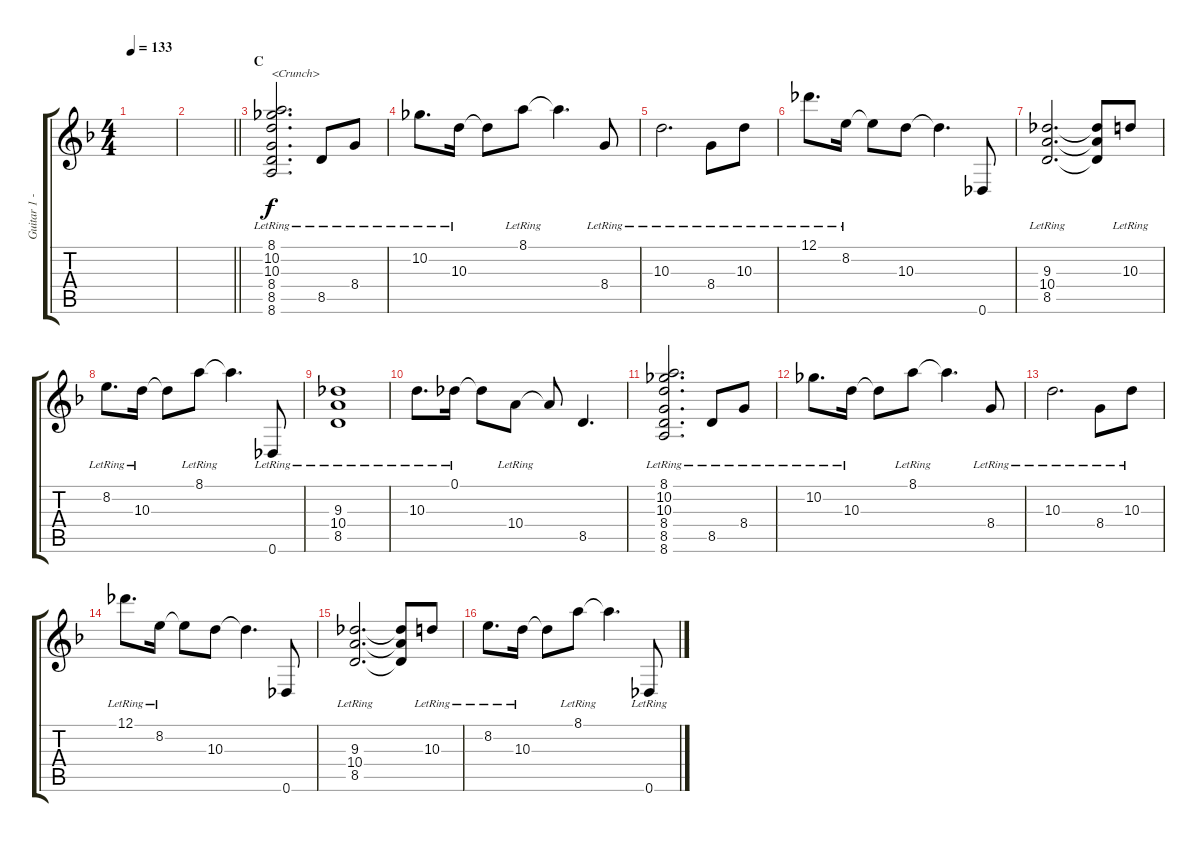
\track ("Guitar 1 - Uruha" "Guitar 1 -") {instrument distortionguitar}
\staff {score tabs}
\tuning (Db4 Ab3 E3 B2 Gb2 Db2) {hide}
\ts (4 4)
\tempo 133
\clef g2
\ks f
|
\barLineRight lightlight
|
\section ("" "C")
(8.1{lr} 10.2{lr} 10.3{lr} 8.4{lr} 8.5{lr} 8.6{lr}).2{d txt "<Crunch>" volume 8} 8.5{lr}.8 8.4{lr}.8 |
10.2{lr}.8{d} 10.3{lr}.16 10.3{t}.8 8.1{lr}.8 8.1{t}.4{d} 8.4{lr}.8 |
10.3{lr}.2{d} 8.4{lr}.8 10.3{lr}.8 |
12.1{lr}.8{d} 8.2{lr}.16 8.2{t}.8 10.3.8 10.3{t}.4{d} 0.6.8 |
(9.3{lr} 10.4{lr} 8.5{lr}).2{d} (9.3{t} 10.4{t} 8.5{t}).8 10.3{lr}.8 |
8.2{lr}.8{d} 10.3{lr}.16 10.3{t}.8 8.1{lr}.8 8.1{t}.4{d} 0.6{lr}.8 |
(9.3{lr} 10.4{lr} 8.5{lr}).1 |
10.3{lr}.8{d} 0.1{lr}.16 0.1{t}.8 10.4{lr}.8 10.4{t}.8 8.5.4{d} |
(8.1{lr} 10.2{lr} 10.3{lr} 8.4{lr} 8.5{lr} 8.6{lr}).2{d} 8.5{lr}.8 8.4{lr}.8 |
10.2{lr}.8{d} 10.3{lr}.16 10.3{t}.8 8.1{lr}.8 8.1{t}.4{d} 8.4{lr}.8 |
10.3{lr}.2{d} 8.4{lr}.8 10.3{lr}.8 |
12.1{lr}.8{d} 8.2{lr}.16 8.2{t}.8 10.3.8 10.3{t}.4{d} 0.6.8 |
(9.3{lr} 10.4{lr} 8.5{lr}).2{d} (9.3{t} 10.4{t} 8.5{t}).8 10.3{lr}.8 |
8.2{lr}.8{d} 10.3{lr}.16 10.3{t}.8 8.1{lr}.8 8.1{t}.4{d} 0.6{lr}.8
